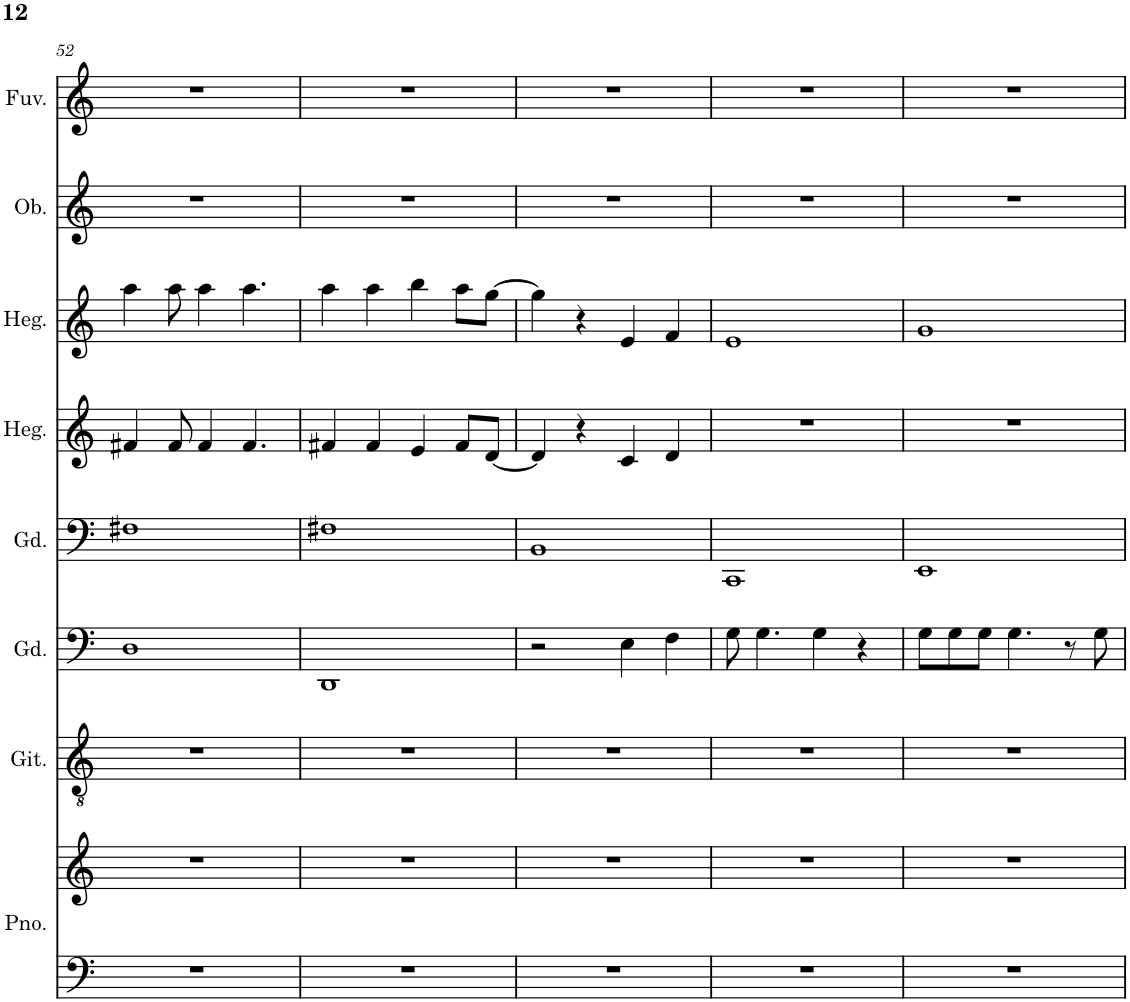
**kern	**kern	**kern	**kern	**kern	**kern	**kern	**kern	**kern
*part8	*part8	*part7	*part6	*part5	*part4	*part3	*part2	*part1
*staff9	*staff8	*staff7	*staff6	*staff5	*staff4	*staff3	*staff2	*staff1
*I"Piano	*	*I"Klasszikus gitár	*I"Gordonka	*I"Gordonka	*I"Hegedű	*I"Hegedű	*I"Oboa	*I"Fuvola
*I'Pno.	*	*I'Git.	*I'Gd.	*I'Gd.	*I'Heg.	*I'Heg.	*I'Ob.	*I'Fuv.
!!LO:PB:g=z
*clefF4	*clefG2	*clefGv2	*clefF4	*clefF4	*clefG2	*clefG2	*clefG2	*clefG2
*k[]	*k[]	*k[]	*k[]	*k[]	*k[]	*k[]	*k[]	*k[]
*M4/4	*M4/4	*M4/4	*M4/4	*M4/4	*M4/4	*M4/4	*M4/4	*M4/4
=52	=52	=52	=52	=52	=52	=52	=52	=52
1r	1r	1r	1D	1F#X	4f#X/	4aa\	1r	1r
.	.	.	.	.	8f#/	8aa\	.	.
.	.	.	.	.	4f#/	4aa\	.	.
.	.	.	.	.	4.f#/	4.aa\	.	.
=53	=53	=53	=53	=53	=53	=53	=53	=53
1r	1r	1r	1DD	1F#X	4f#X/	4aa\	1r	1r
.	.	.	.	.	4f#/	4aa\	.	.
.	.	.	.	.	4e/	4bb\	.	.
.	.	.	.	.	8f#/L	8aa\L	.	.
.	.	.	.	.	[8d/J	[8gg\J	.	.
=54	=54	=54	=54	=54	=54	=54	=54	=54
1r	1r	1r	2r	1BB	4d/]	4gg\]	1r	1r
.	.	.	.	.	4r	4r	.	.
.	.	.	4E\	.	4c/	4e/	.	.
.	.	.	4F\	.	4d/	4f/	.	.
=55	=55	=55	=55	=55	=55	=55	=55	=55
1r	1r	1r	8G\	1CC	1r	1e	1r	1r
.	.	.	4.G\	.	.	.	.	.
.	.	.	4G\	.	.	.	.	.
.	.	.	4r	.	.	.	.	.
=56	=56	=56	=56	=56	=56	=56	=56	=56
1r	1r	1r	8G\L	1EE	1r	1g	1r	1r
.	.	.	8G\	.	.	.	.	.
.	.	.	8G\J	.	.	.	.	.
.	.	.	4.G\	.	.	.	.	.
.	.	.	8r	.	.	.	.	.
.	.	.	8G\	.	.	.	.	.
=	=	=	=	=	=	=	=	=
*-	*-	*-	*-	*-	*-	*-	*-	*-
